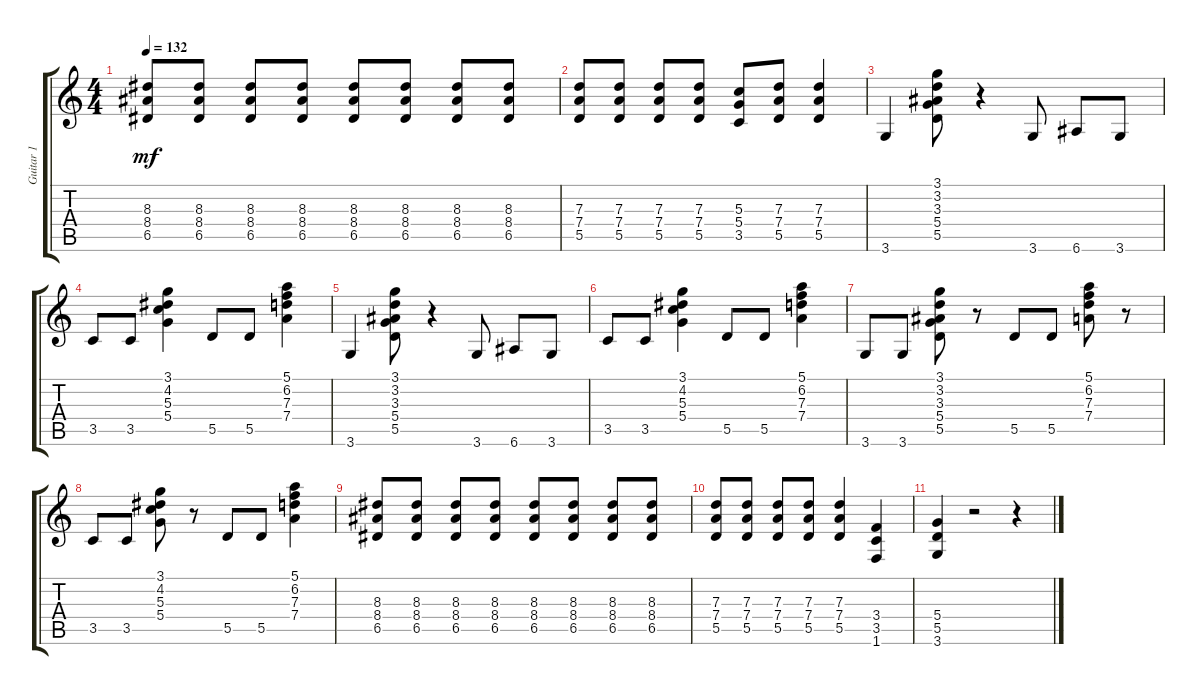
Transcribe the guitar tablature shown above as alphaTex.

\track ("Guitar 1" "Guitar 1") {instrument distortionguitar}
\staff {score tabs}
\tuning (E4 B3 G3 D3 A2 E2) {hide}
\ts (4 4)
\tempo 132
\clef g2
\ks c
(8.3 8.4 6.5).8{dy mf} (8.3 8.4 6.5).8 (8.3 8.4 6.5).8 (8.3 8.4 6.5).8 (8.3 8.4 6.5).8 (8.3 8.4 6.5).8 (8.3 8.4 6.5).8 (8.3 8.4 6.5).8 |
(7.3 7.4 5.5).8 (7.3 7.4 5.5).8 (7.3 7.4 5.5).8 (7.3 7.4 5.5).8 (5.3 5.4 3.5).8 (7.3 7.4 5.5).8 (7.3 7.4 5.5).4 |
3.6.4 (3.1 3.2 3.3 5.4 5.5).8 r.4 3.6.8 6.6.8 3.6.8 |
3.5.8 3.5.8 (3.1 4.2 5.3 5.4).4 5.5.8 5.5.8 (5.1 6.2 7.3 7.4).4 |
3.6.4 (3.1 3.2 3.3 5.4 5.5).8 r.4 3.6.8 6.6.8 3.6.8 |
3.5.8 3.5.8 (3.1 4.2 5.3 5.4).4 5.5.8 5.5.8 (5.1 6.2 7.3 7.4).4 |
3.6.8 3.6.8 (3.1 3.2 3.3 5.4 5.5).8 r.8 5.5.8 5.5.8 (5.1 6.2 7.3 7.4).8 r.8 |
3.5.8 3.5.8 (3.1 4.2 5.3 5.4).8 r.8 5.5.8 5.5.8 (5.1 6.2 7.3 7.4).4 |
(8.3 8.4 6.5).8 (8.3 8.4 6.5).8 (8.3 8.4 6.5).8 (8.3 8.4 6.5).8 (8.3 8.4 6.5).8 (8.3 8.4 6.5).8 (8.3 8.4 6.5).8 (8.3 8.4 6.5).8 |
(7.3 7.4 5.5).8 (7.3 7.4 5.5).8 (7.3 7.4 5.5).8 (7.3 7.4 5.5).8 (7.3 7.4 5.5).4 (3.4 3.5 1.6).4 |
(5.4 5.5 3.6).4 r.2 r.4
